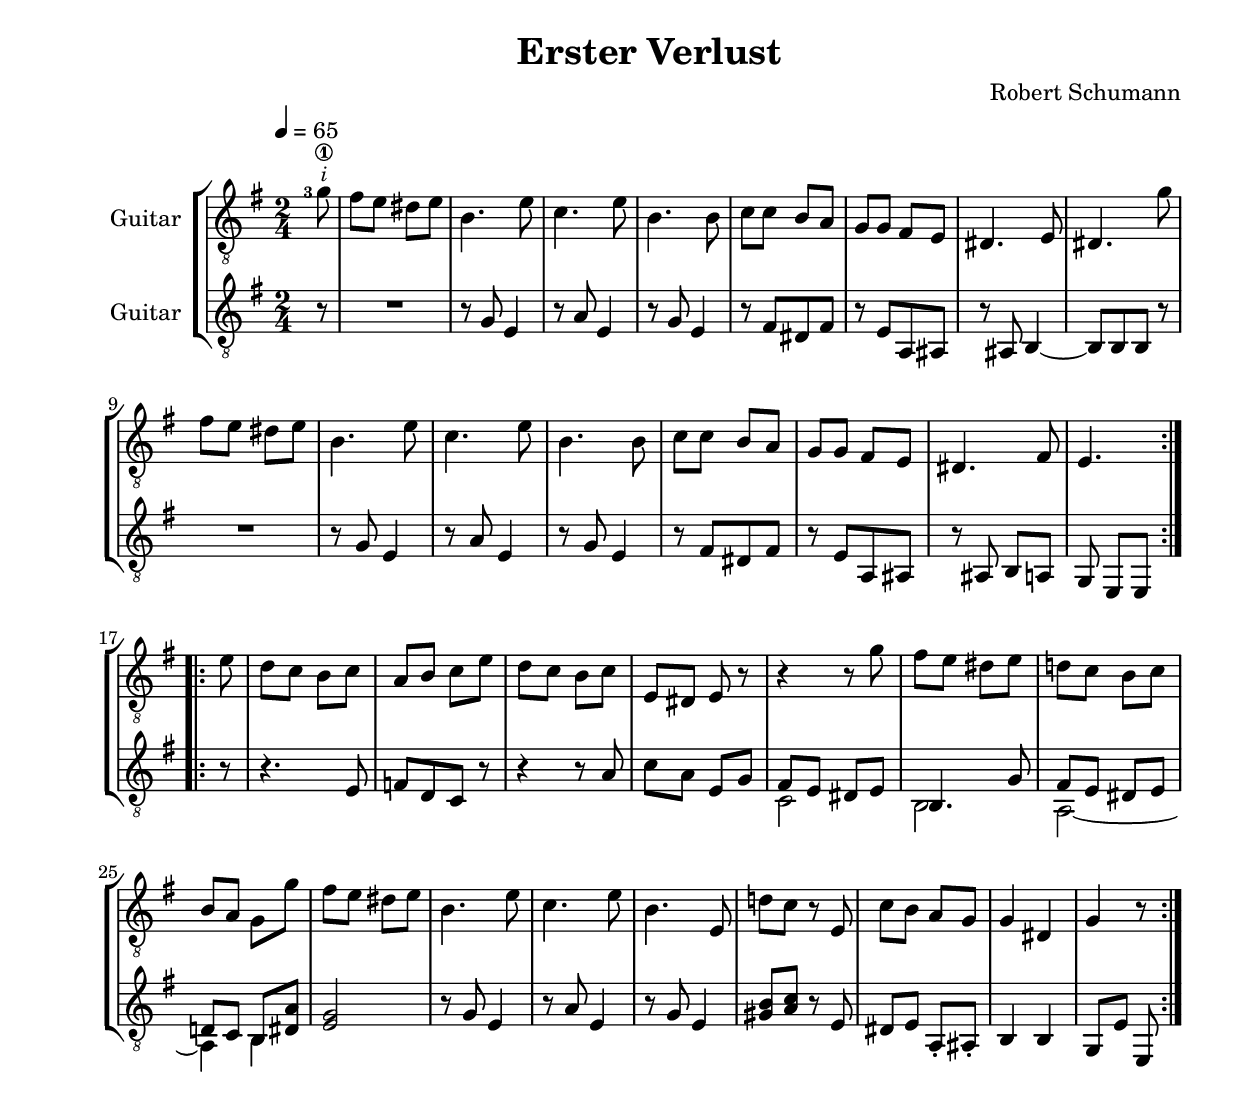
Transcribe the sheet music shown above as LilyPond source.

\version "2.20.0"  % necessary for upgrading to future LilyPond versions.

% \include "definitions.ily"
\include "../common/common.ily"

% Only show the last few bars for easier typesetting.
% showFirstLength = R2*5
% showLastLength = R1*5

% Default staff size is 20
#(set-global-staff-size 20)


mBreak = {\break} 
blank-before = {R1*2 r2 r4 r8}
global = {
    \tempo 4=65
    \key e \minor
    \time 2/4
}


\header {
  title= "Erster Verlust"
%   subsubtitle = "Note the phrasing and dynamics."
  composer="Robert Schumann"
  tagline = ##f
}

guitarA = {
    \relative {
    \repeat volta 2 {
        \partial 8 <g'-3\RH i\1>8|
        % 1
        fis e dis e|
        b4. e8|
        c4. e8|
        b4. b8|
        % 5
        c c b a|
        g g fis e |
        dis4. e8|
        dis4. g'8|  \mBreak
        % 9
        fis e dis e|
        b4. e8|
        c4. e8|
        b4. b8|
        % 13
        c c b a|
        g g fis e |
        dis4. fis8 |
        \partial 4. e4.| \mBreak
    }
    \repeat volta 2{
        \partial 8 e'8|
        % 17
        d c b c|
        a b c e|
        d c b c|
        e,= dis e r|
        r4 r8 g'='|
        fis e dis e|
        d! c b c|
        b a g g'='|
        fis e dis e|
        b4. e8|
        c4. e8|
        b4. e,=8|
        d'!='8 c r e,=|
        c'=' b a g|
        g4 dis|
        \partial 4. g4 r8|
    }
    }
}


guitarB = {
    \relative {
    \repeat volta 2 {
        \partial 8 r8 |
        R2|
        r8 g= e4|
        r8 a= e4|
        r8 g e4|
        r8 fis[ dis fis]|
        r8 e[ a, ais]|
        r8 ais b4~|
        b8[ b b] r|

        R2|
        r8 g' e4|
        r8 a= e4|
        r8 g e4|
        r8 fis[ dis fis]|
        r e[ a, ais]|
        r ais b a!|
        \partial 4. g e[ e]| 
    }
    \repeat volta 2{
        \partial 8 r8|

        % 17
        r4. e'8|
        f[ d c] r|
        r4 r8 a'|
        c a e g|
        <<
        % main voice
        {
            fis8 e dis e|
            b4. g'8|
            fis e dis e|
            d! c b <dis a'>|
        } \\
        { c=2| b| a~| a4 b|}
        >>
        <e g>2|

        r8 g e4|
        r8 a e4|
        r8 g e4|
        <gis b>8 <a c> r e|
        dis e a,-. ais-.|
        b4 b|
        \partial 4. g8[ e'] e,|

    }
    }
}


\score{
\new StaffGroup{
    <<
    \new Staff \with{
        instrumentName = "Guitar" 
        midiInstrument = "acoustic guitar (nylon)"
    }{
        \global
        \clef "G_8"
        \guitarA
    }

    % \new TabStaff \with{
		% \clef moderntab
        % \guitarA
    % }

    \new Staff \with{
        instrumentName = "Guitar" 
        midiInstrument = "acoustic guitar (nylon)"
    }{
        \global
        \clef "G_8"
        \guitarB
    }
    >>
}

}

% Midi output of both guitar, with 2 measures drum before starting.
\score{
\new StaffGroup{
    << 
    \new Staff \with{
        midiInstrument = "acoustic guitar (nylon)"
        % midiInstrument = "acoustic guitar (steel)"
    }{
        \global
        \clef "G_8"
        \blank-before
        % \guitarA
    }
    \new Staff \with{
        midiInstrument = "acoustic guitar (nylon)"
        % midiInstrument = "acoustic guitar (steel)"
    }{
        \global
        \clef "G_8"
        \set Staff.midiMinimumVolume = #0.7
        \blank-before
        \unfoldRepeats 
        \guitarB
    }
 	\new DrumStaff <<
        \global
	  \drummode {
	    << {
        \set Staff.midiMaximumVolume = #0.7
	      \repeat unfold 72 bd4\ff
	    } 
	   >>
	  }
	>>
    >>
}
\midi{
}
}
